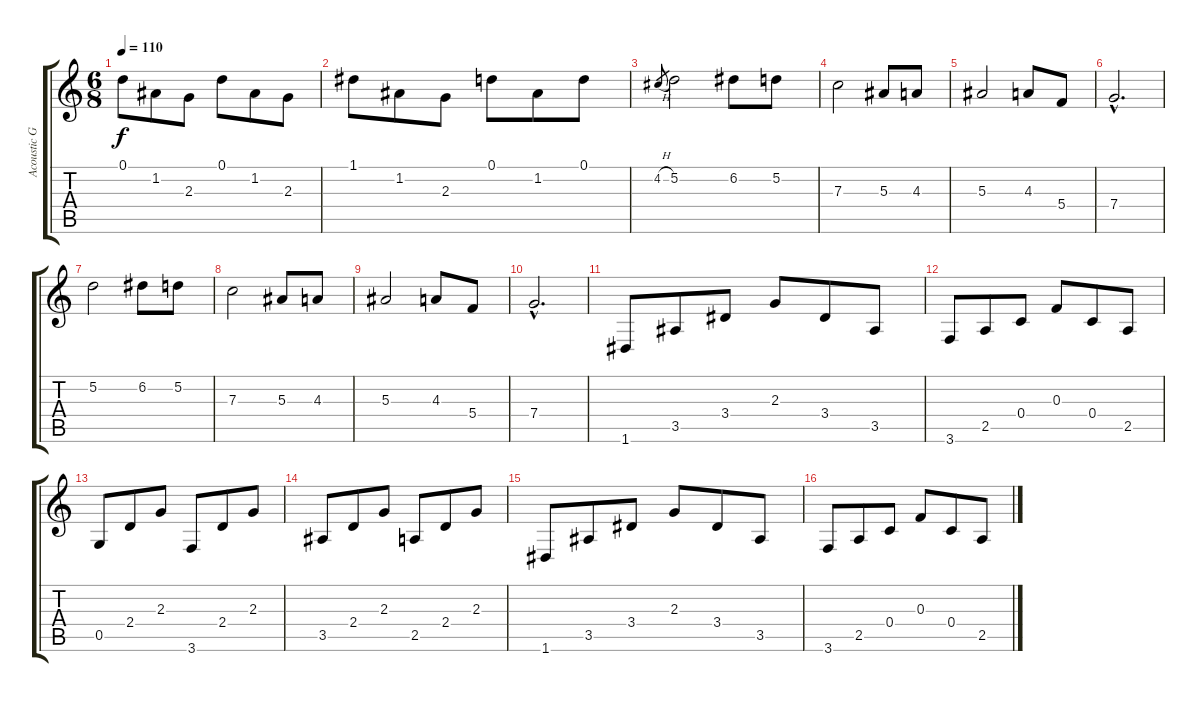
\track ("Acoustic Guitar 2" "Acoustic G") {instrument acousticguitarsteel}
\staff {score tabs}
\tuning (D4 A3 F3 C3 G2 D2) {hide}
\ts (6 8)
\tempo 110
\clef g2
\ks c
0.1.8{dy f} 1.2.8 2.3.8 0.1.8 1.2.8 2.3.8 |
1.1.8 1.2.8 2.3.8 0.1.8 1.2.8 0.1.8 |
4.2{h}.8{gr} 5.2.2 6.2.8 5.2.8 |
7.3.2 5.3.8 4.3.8 |
5.3.2 4.3.8 5.4.8 |
7.4{hac}.2{d} |
5.2.2 6.2.8 5.2.8 |
7.3.2 5.3.8 4.3.8 |
5.3.2 4.3.8 5.4.8 |
7.4{hac}.2{d} |
1.6.8 3.5.8 3.4.8 2.3.8 3.4.8 3.5.8 |
3.6.8 2.5.8 0.4.8 0.3.8 0.4.8 2.5.8 |
0.5.8 2.4.8 2.3.8 3.6.8 2.4.8 2.3.8 |
3.5.8 2.4.8 2.3.8 2.5.8 2.4.8 2.3.8 |
1.6.8 3.5.8 3.4.8 2.3.8 3.4.8 3.5.8 |
3.6.8 2.5.8 0.4.8 0.3.8 0.4.8 2.5.8
